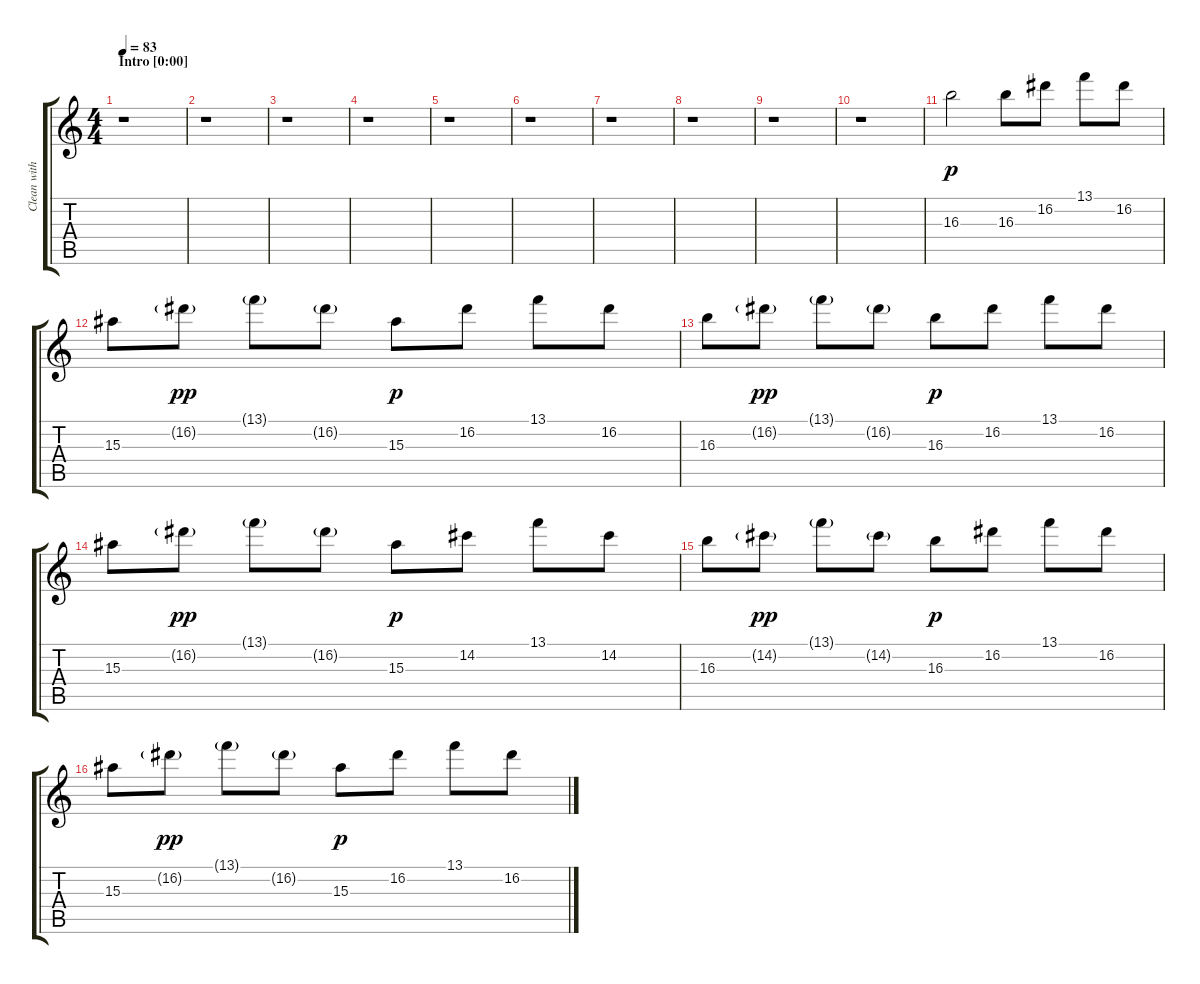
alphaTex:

\track ("Clean with Delay" "Clean with") {instrument electricguitarmuted}
\staff {score tabs}
\tuning (E4 B3 G3 D3 A2 E2) {hide}
\ts (4 4)
\section ("" "Intro [0:00]")
\tempo 83
\clef g2
\ks c
r.1{dy p instrument electricguitarmuted} |
r.1 |
r.1 |
r.1 |
r.1 |
r.1 |
r.1 |
r.1 |
r.1 |
r.1 |
16.3.2 16.3.8 16.2.8 13.1.8 16.2.8 |
15.3.8 16.2{g}.8{dy pp} 13.1{g}.8 16.2{g}.8 15.3.8{dy p} 16.2.8 13.1.8 16.2.8 |
16.3.8 16.2{g}.8{dy pp} 13.1{g}.8 16.2{g}.8 16.3.8{dy p} 16.2.8 13.1.8 16.2.8 |
15.3.8 16.2{g}.8{dy pp} 13.1{g}.8 16.2{g}.8 15.3.8{dy p} 14.2.8 13.1.8 14.2.8 |
16.3.8 14.2{g}.8{dy pp} 13.1{g}.8 14.2{g}.8 16.3.8{dy p} 16.2.8 13.1.8 16.2.8 |
15.3.8 16.2{g}.8{dy pp} 13.1{g}.8 16.2{g}.8 15.3.8{dy p} 16.2.8 13.1.8 16.2.8
